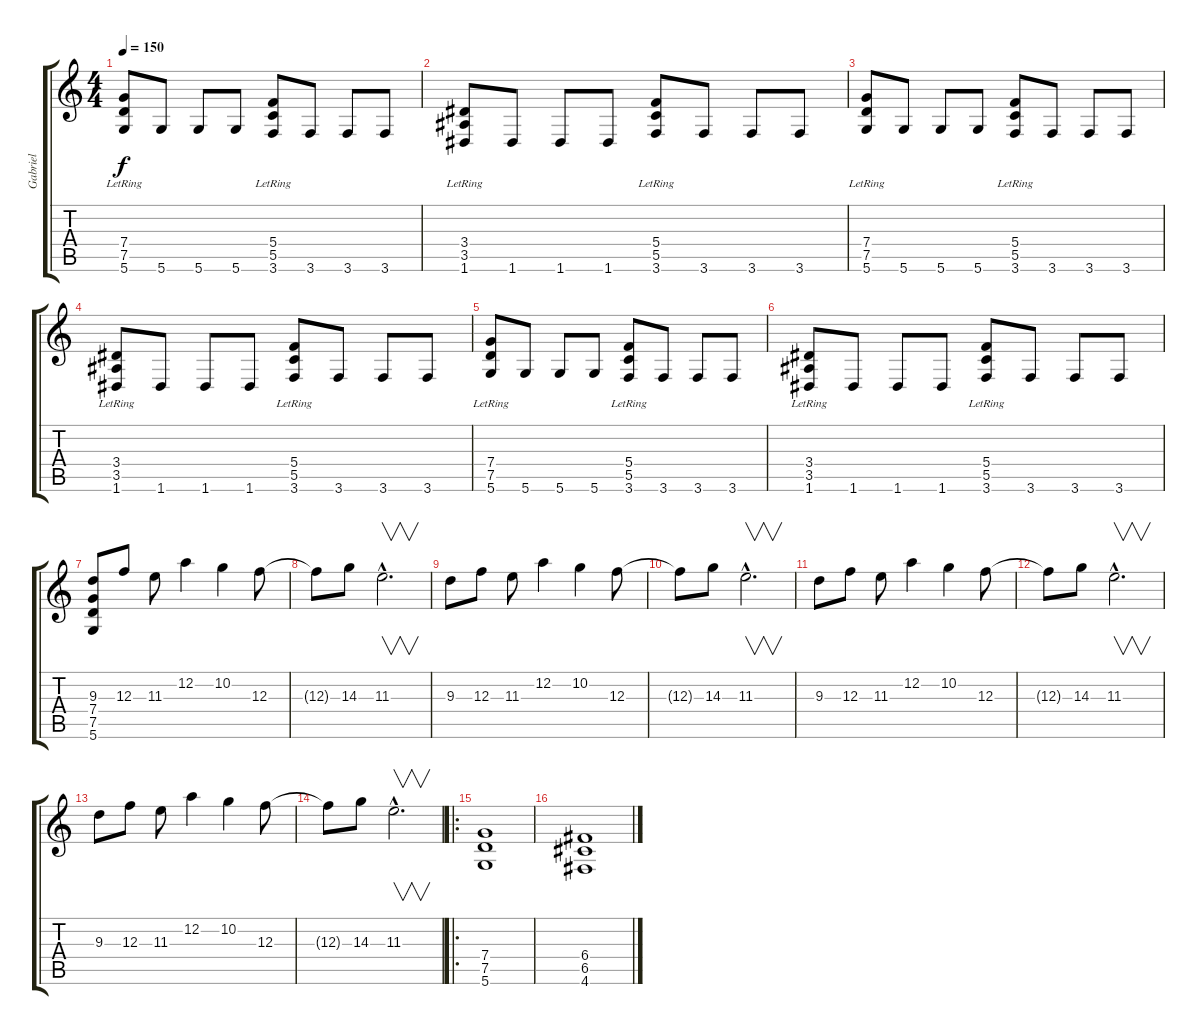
\track ("Gabriel" "Gabriel") {instrument overdrivenguitar}
\staff {score tabs}
\tuning (D4 A3 F3 C3 G2 D2) {hide}
\ts (4 4)
\tempo 150
\clef g2
\ks c
(7.4{lr} 7.5{lr} 5.6).8{dy f} 5.6.8 5.6.8 5.6.8 (5.4{lr} 5.5{lr} 3.6).8 3.6.8 3.6.8 3.6.8 |
(3.4{lr} 3.5{lr} 1.6).8 1.6.8 1.6.8 1.6.8 (5.4{lr} 5.5{lr} 3.6).8 3.6.8 3.6.8 3.6.8 |
(7.4{lr} 7.5{lr} 5.6).8 5.6.8 5.6.8 5.6.8 (5.4{lr} 5.5{lr} 3.6).8 3.6.8 3.6.8 3.6.8 |
(3.4{lr} 3.5{lr} 1.6).8 1.6.8 1.6.8 1.6.8 (5.4{lr} 5.5{lr} 3.6).8 3.6.8 3.6.8 3.6.8 |
(7.4{lr} 7.5{lr} 5.6).8 5.6.8 5.6.8 5.6.8 (5.4{lr} 5.5{lr} 3.6).8 3.6.8 3.6.8 3.6.8 |
(3.4{lr} 3.5{lr} 1.6).8 1.6.8 1.6.8 1.6.8 (5.4{lr} 5.5{lr} 3.6).8 3.6.8 3.6.8 3.6.8 |
(9.3 7.4 7.5 5.6).8 12.3.8 11.3.8 12.2.4 10.2.4 12.3.8 |
12.3{t}.8 14.3.8 11.3{hac}.2{v d} |
9.3.8 12.3.8 11.3.8 12.2.4 10.2.4 12.3.8 |
12.3{t}.8 14.3.8 11.3{hac}.2{v d} |
9.3.8 12.3.8 11.3.8 12.2.4 10.2.4 12.3.8 |
12.3{t}.8 14.3.8 11.3{hac}.2{v d} |
9.3.8 12.3.8 11.3.8 12.2.4 10.2.4 12.3.8 |
12.3{t}.8 14.3.8 11.3{hac}.2{v d} |
\ro
(7.4 7.5 5.6).1 |
(6.4 6.5 4.6).1
